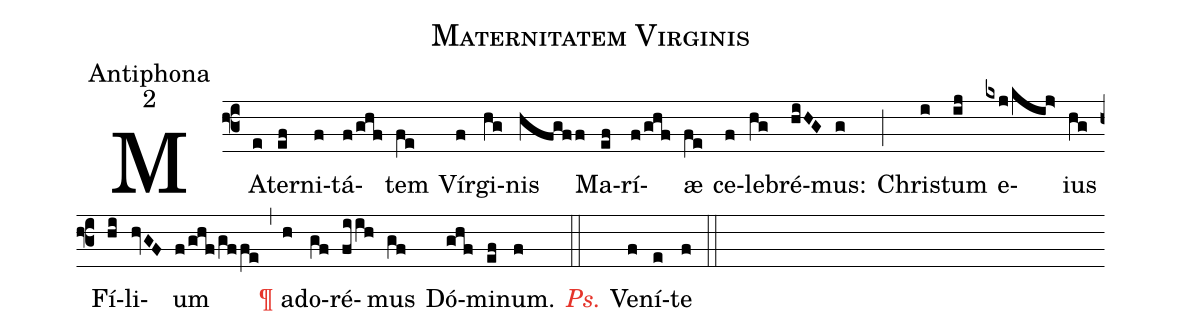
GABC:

name:Maternitatem Virginis;
office-part:Antiphona;
mode:2;
%%
(f3)MA(e)ter(ef)ni(f)tá(f/ghf)tem(fe) Vír(f)gi(hg)nis(hfgff) Ma(ef)rí(f/ghf)æ(fe) ce(f)le(hg)bré(hiHG)mus:(g) (;)
Chris(i)tum(ij) e(kxj/kij>)ius(hg) Fí(hi)li(hvGF)um(f/ghf/gffe) (,) <c><sp>\P</sp></c> ad(h)o(gf)ré(fiih)mus(gf) Dó(ghf)mi(ef)num.(f) (::)
<c><i>Ps.</i></c> Ve(f)ní(e)te(f) (::)
%Psalmus Antiphonale Romanum I p. 589
